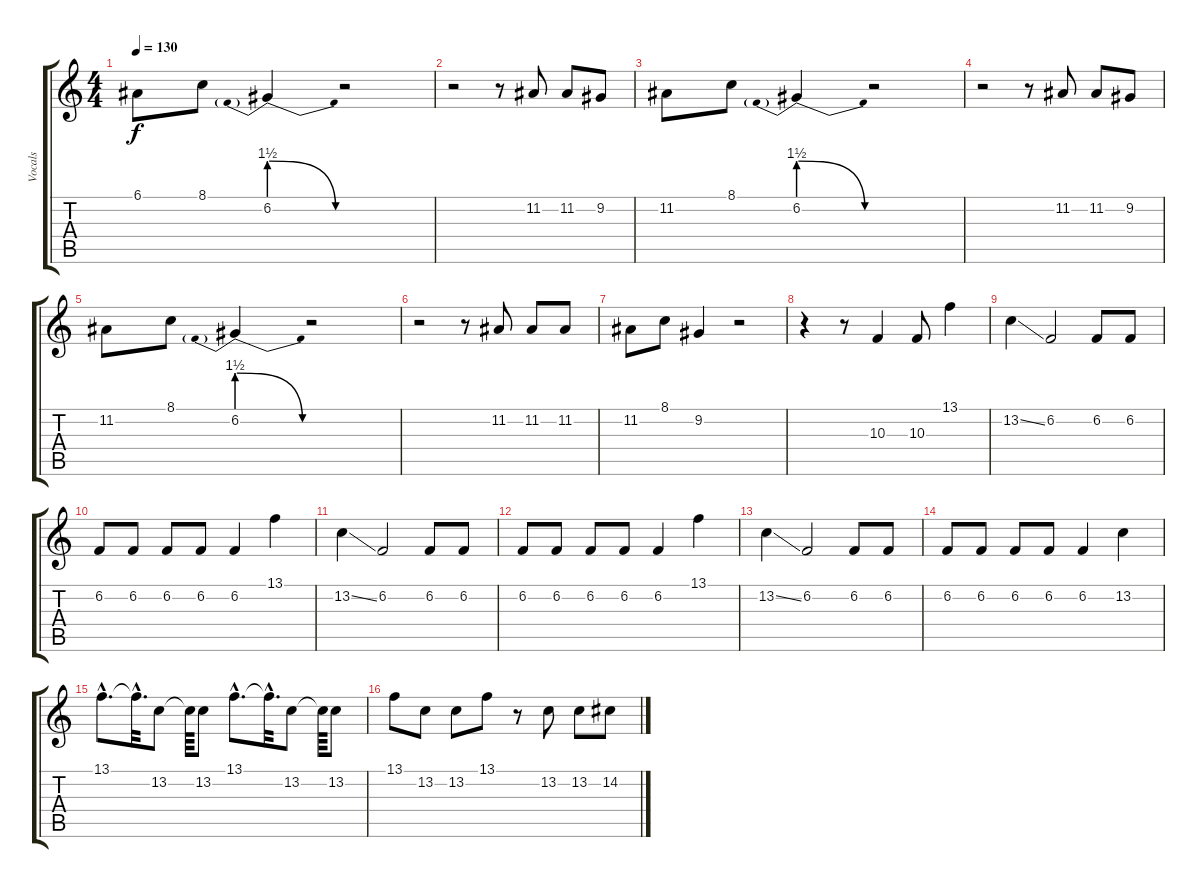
\track ("Vocals" "Vocals") {instrument tenorsax}
\staff {score tabs}
\tuning (E4 B3 G3 D3 A2 E2) {hide}
\ts (4 4)
\tempo 130
\clef g2
\ks c
6.1.8{dy f} 8.1.8 6.2{be (prebendrelease 0 6 60 0)}.4 r.2 |
r.2 r.8 11.2.8 11.2.8 9.2.8 |
11.2.8 8.1.8 6.2{be (prebendrelease 0 6 60 0)}.4 r.2 |
r.2 r.8 11.2.8 11.2.8 9.2.8 |
11.2.8 8.1.8 6.2{be (prebendrelease 0 6 60 0)}.4 r.2 |
r.2 r.8 11.2.8 11.2.8 11.2.8 |
11.2.8 8.1.8 9.2.4 r.2 |
r.4 r.8 10.3.4 10.3.8 13.1.4 |
13.2{ss}.4 6.2.2 6.2.8 6.2.8 |
6.2.8 6.2.8 6.2.8 6.2.8 6.2.4 13.1.4 |
13.2{ss}.4 6.2.2 6.2.8 6.2.8 |
6.2.8 6.2.8 6.2.8 6.2.8 6.2.4 13.1.4 |
13.2{ss}.4 6.2.2 6.2.8 6.2.8 |
6.2.8 6.2.8 6.2.8 6.2.8 6.2.4 13.2.4 |
13.1{hac}.8{d} 13.1{hac t}.32{d} 13.2.8 13.2{t}.64 13.2.8 13.1{hac}.8{d} 13.1{hac t}.32{d} 13.2.8 13.2{t}.64 13.2.8 |
13.1.8 13.2.8 13.2.8 13.1.8 r.8 13.2.8 13.2.8 14.2.8
